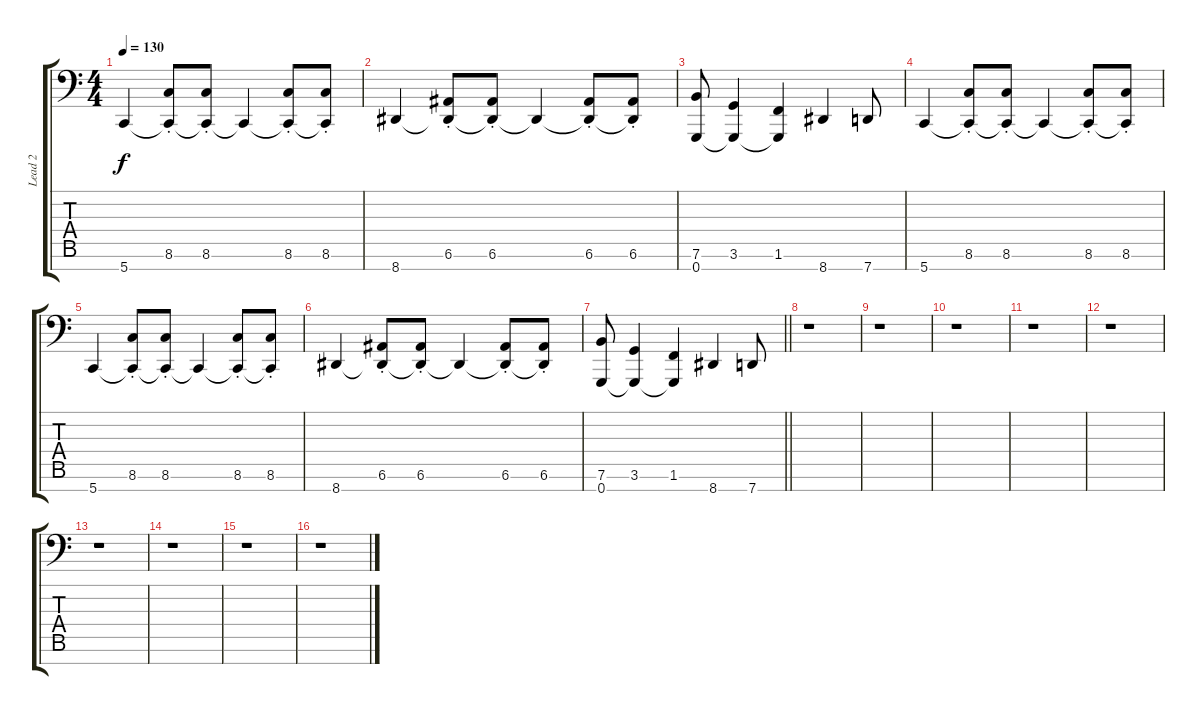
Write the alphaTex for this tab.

\track ("Lead 2" "Lead 2") {instrument lead2sawtooth}
\staff {score tabs}
\tuning (E4 B3 G3 D3 A2 E2 G1) {hide}
\ts (4 4)
\tempo 130
\clef f4
\ks c
5.7.4{dy f} (8.6{st} 5.7{t}).8 (8.6{st} 5.7{t}).8 5.7{t}.4 (8.6{st} 5.7{t}).8 (8.6{st} 5.7{t}).8 |
8.7.4 (6.6{st} 8.7{t}).8 (6.6{st} 8.7{t}).8 8.7{t}.4 (6.6{st} 8.7{t}).8 (6.6{st} 8.7{t}).8 |
(7.6 0.7).8 (3.6 0.7{t}).4 (1.6 0.7{t}).4 8.7.4 7.7.8 |
5.7.4 (8.6{st} 5.7{t}).8 (8.6{st} 5.7{t}).8 5.7{t}.4 (8.6{st} 5.7{t}).8 (8.6{st} 5.7{t}).8 |
5.7.4 (8.6{st} 5.7{t}).8 (8.6{st} 5.7{t}).8 5.7{t}.4 (8.6{st} 5.7{t}).8 (8.6{st} 5.7{t}).8 |
8.7.4 (6.6{st} 8.7{t}).8 (6.6{st} 8.7{t}).8 8.7{t}.4 (6.6{st} 8.7{t}).8 (6.6{st} 8.7{t}).8 |
\barLineRight lightlight
(7.6 0.7).8 (3.6 0.7{t}).4 (1.6 0.7{t}).4 8.7.4 7.7.8 |
\section ("" "")
r.1 |
r.1 |
r.1 |
r.1 |
r.1 |
r.1 |
r.1 |
r.1 |
r.1
